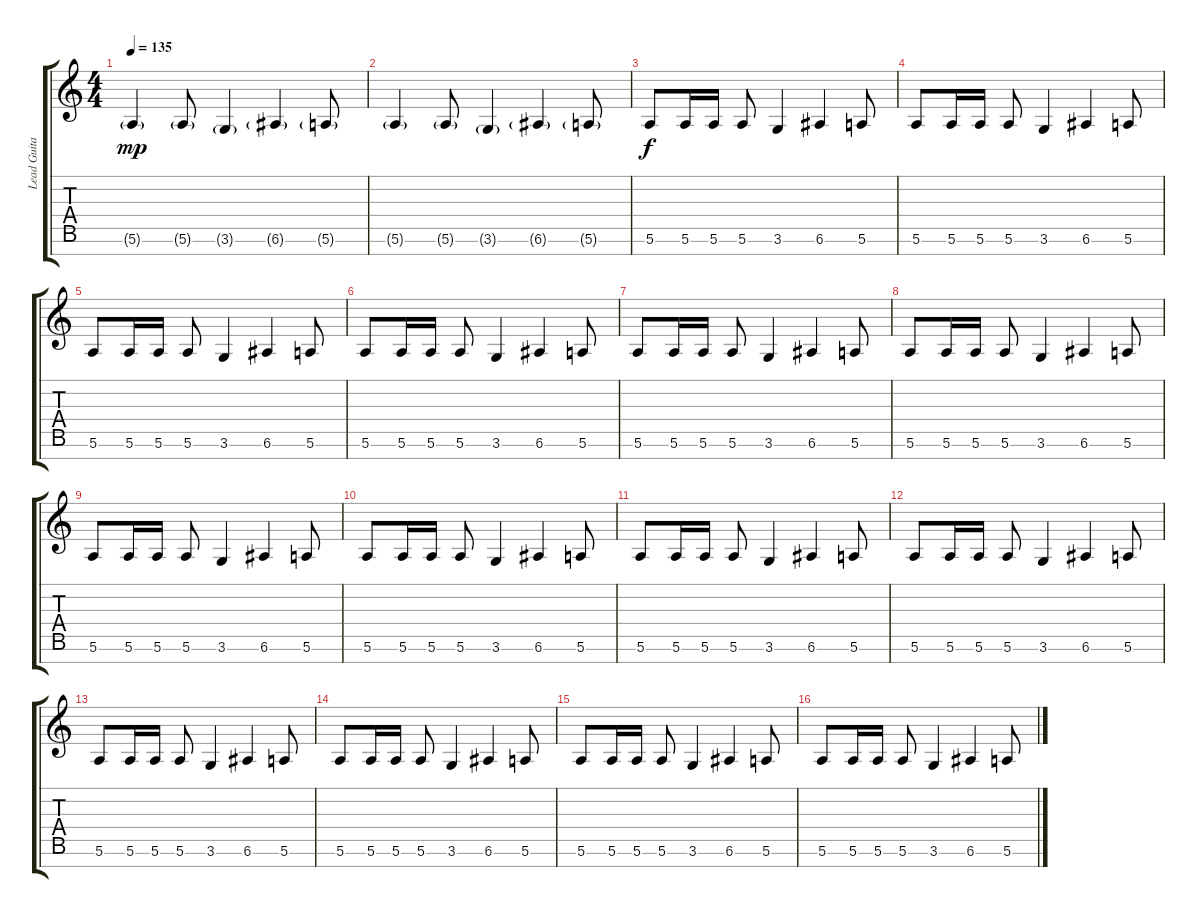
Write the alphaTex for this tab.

\track ("Lead Guitar I" "Lead Guita") {instrument electricguitarclean}
\staff {score tabs}
\tuning (E4 B3 G3 D3 A2 E2 B1) {hide}
\ts (4 4)
\tempo 135
\clef g2
\ks c
5.6{g}.4{dy mp} 5.6{g}.8 3.6{g}.4 6.6{g}.4 5.6{g}.8 |
5.6{g}.4 5.6{g}.8 3.6{g}.4 6.6{g}.4 5.6{g}.8 |
5.6.8{dy f instrument distortionguitar} 5.6.16 5.6.16 5.6.8 3.6.4 6.6.4 5.6.8 |
5.6.8{instrument distortionguitar} 5.6.16 5.6.16 5.6.8 3.6.4 6.6.4 5.6.8 |
5.6.8{instrument distortionguitar} 5.6.16 5.6.16 5.6.8 3.6.4 6.6.4 5.6.8 |
5.6.8{instrument distortionguitar} 5.6.16 5.6.16 5.6.8 3.6.4 6.6.4 5.6.8 |
5.6.8{instrument distortionguitar} 5.6.16 5.6.16 5.6.8 3.6.4 6.6.4 5.6.8 |
5.6.8{instrument distortionguitar} 5.6.16 5.6.16 5.6.8 3.6.4 6.6.4 5.6.8 |
5.6.8{instrument distortionguitar} 5.6.16 5.6.16 5.6.8 3.6.4 6.6.4 5.6.8 |
5.6.8{instrument distortionguitar} 5.6.16 5.6.16 5.6.8 3.6.4 6.6.4 5.6.8 |
5.6.8{instrument distortionguitar} 5.6.16 5.6.16 5.6.8 3.6.4 6.6.4 5.6.8 |
5.6.8{instrument distortionguitar} 5.6.16 5.6.16 5.6.8 3.6.4 6.6.4 5.6.8 |
5.6.8{instrument distortionguitar} 5.6.16 5.6.16 5.6.8 3.6.4 6.6.4 5.6.8 |
5.6.8{instrument distortionguitar} 5.6.16 5.6.16 5.6.8 3.6.4 6.6.4 5.6.8 |
5.6.8{instrument distortionguitar} 5.6.16 5.6.16 5.6.8 3.6.4 6.6.4 5.6.8 |
5.6.8{instrument distortionguitar} 5.6.16 5.6.16 5.6.8 3.6.4 6.6.4 5.6.8
